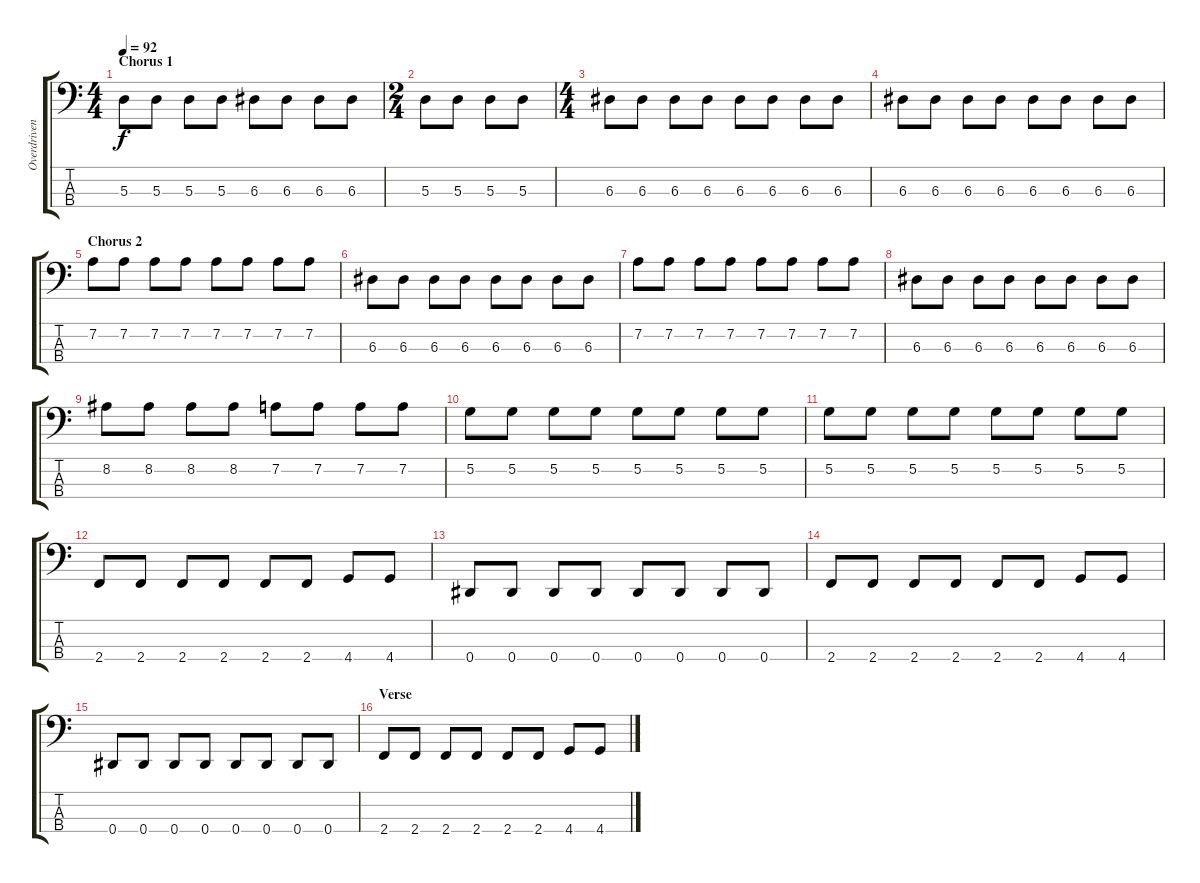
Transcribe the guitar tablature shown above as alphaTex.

\track ("Overdriven Bass dropped D#" "Overdriven") {instrument overdrivenguitar}
\staff {score tabs}
\tuning (G2 D2 A1 Eb1) {hide}
\ts (4 4)
\section ("" "Chorus 1")
\tempo 92
\clef f4
\ks c
5.3.8{dy f} 5.3.8 5.3.8 5.3.8 6.3.8 6.3.8 6.3.8 6.3.8 |
\ts (2 4)
5.3.8 5.3.8 5.3.8 5.3.8 |
\ts (4 4)
6.3.8 6.3.8 6.3.8 6.3.8 6.3.8 6.3.8 6.3.8 6.3.8 |
6.3.8 6.3.8 6.3.8 6.3.8 6.3.8 6.3.8 6.3.8 6.3.8 |
\section ("" "Chorus 2")
7.2.8 7.2.8 7.2.8 7.2.8 7.2.8 7.2.8 7.2.8 7.2.8 |
6.3.8 6.3.8 6.3.8 6.3.8 6.3.8 6.3.8 6.3.8 6.3.8 |
7.2.8 7.2.8 7.2.8 7.2.8 7.2.8 7.2.8 7.2.8 7.2.8 |
6.3.8 6.3.8 6.3.8 6.3.8 6.3.8 6.3.8 6.3.8 6.3.8 |
8.2.8 8.2.8 8.2.8 8.2.8 7.2.8 7.2.8 7.2.8 7.2.8 |
5.2.8 5.2.8 5.2.8 5.2.8 5.2.8 5.2.8 5.2.8 5.2.8 |
5.2.8 5.2.8 5.2.8 5.2.8 5.2.8 5.2.8 5.2.8 5.2.8 |
\section ("" "")
2.4.8 2.4.8 2.4.8 2.4.8 2.4.8 2.4.8 4.4.8 4.4.8 |
0.4.8 0.4.8 0.4.8 0.4.8 0.4.8 0.4.8 0.4.8 0.4.8 |
2.4.8 2.4.8 2.4.8 2.4.8 2.4.8 2.4.8 4.4.8 4.4.8 |
0.4.8 0.4.8 0.4.8 0.4.8 0.4.8 0.4.8 0.4.8 0.4.8 |
\section ("" "Verse")
2.4.8 2.4.8 2.4.8 2.4.8 2.4.8 2.4.8 4.4.8 4.4.8
